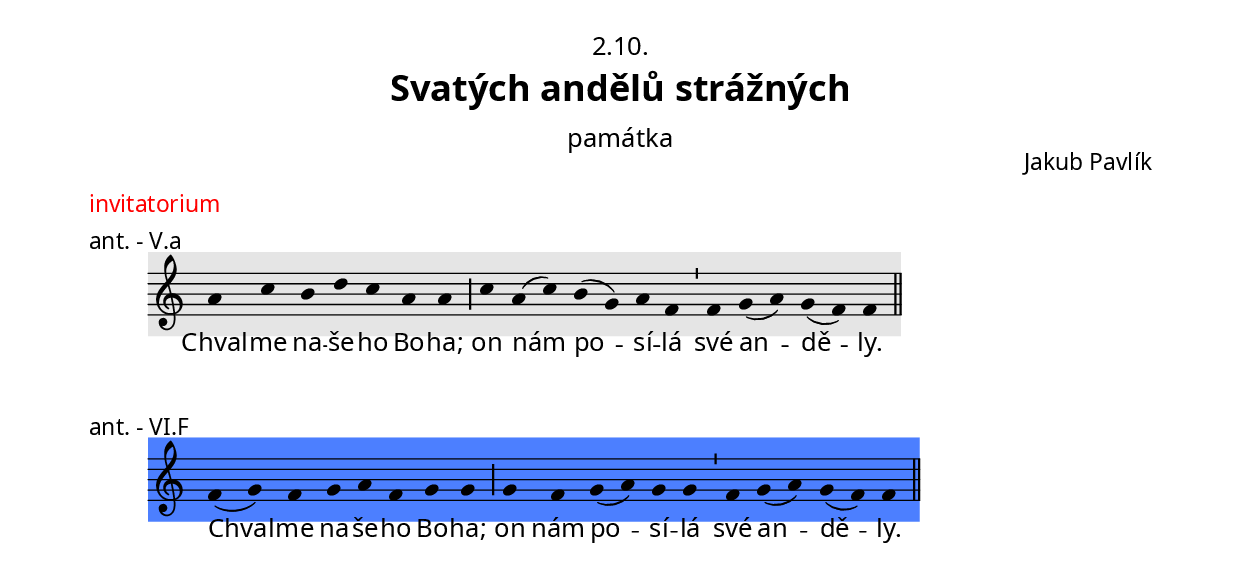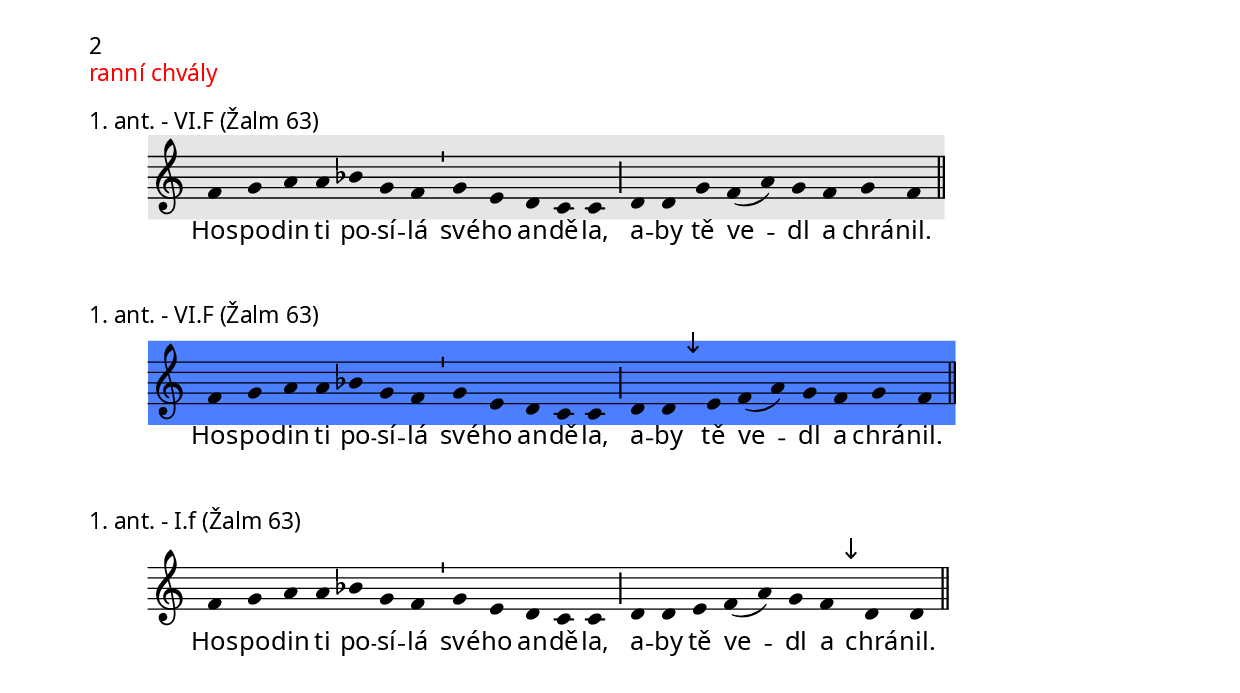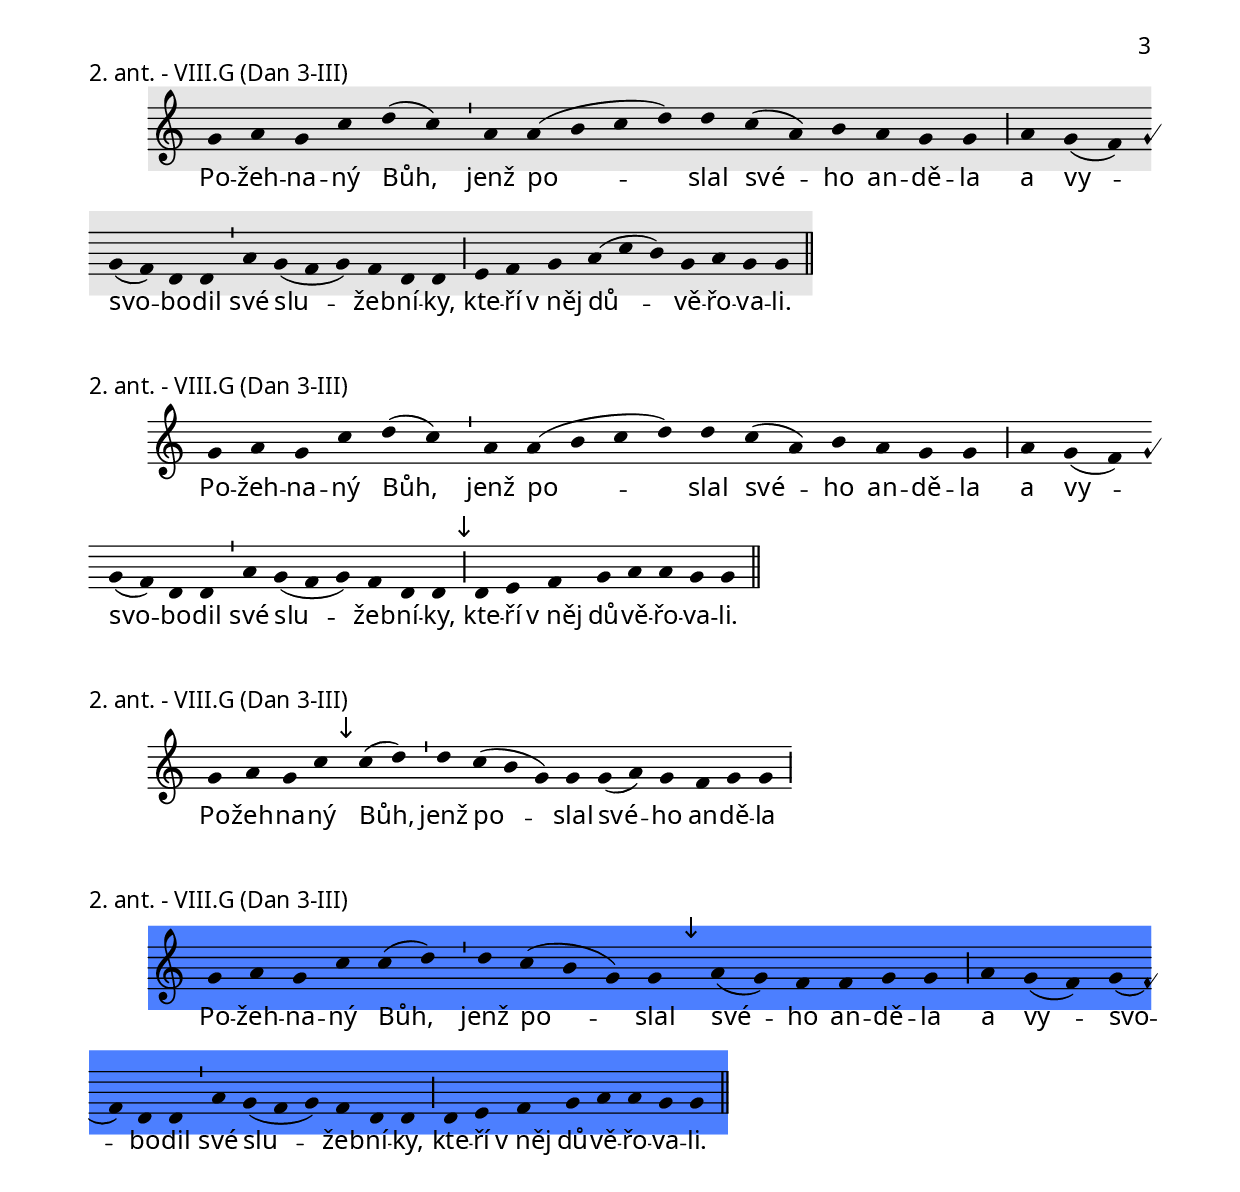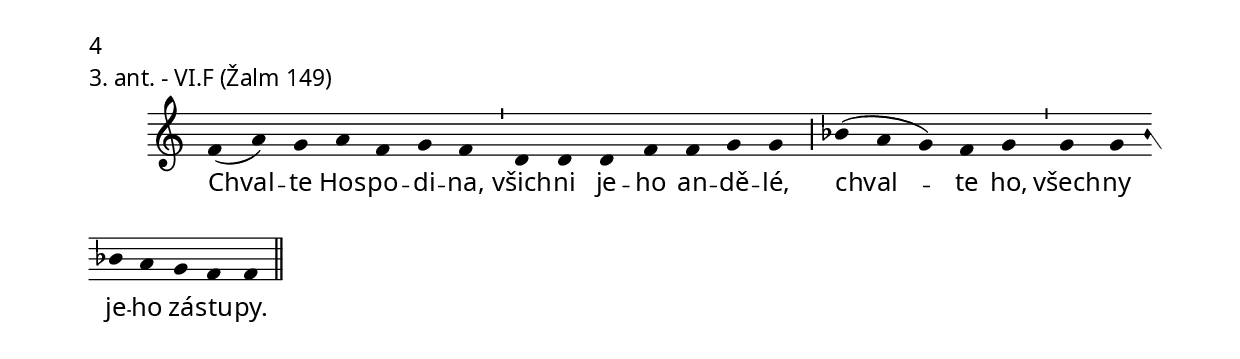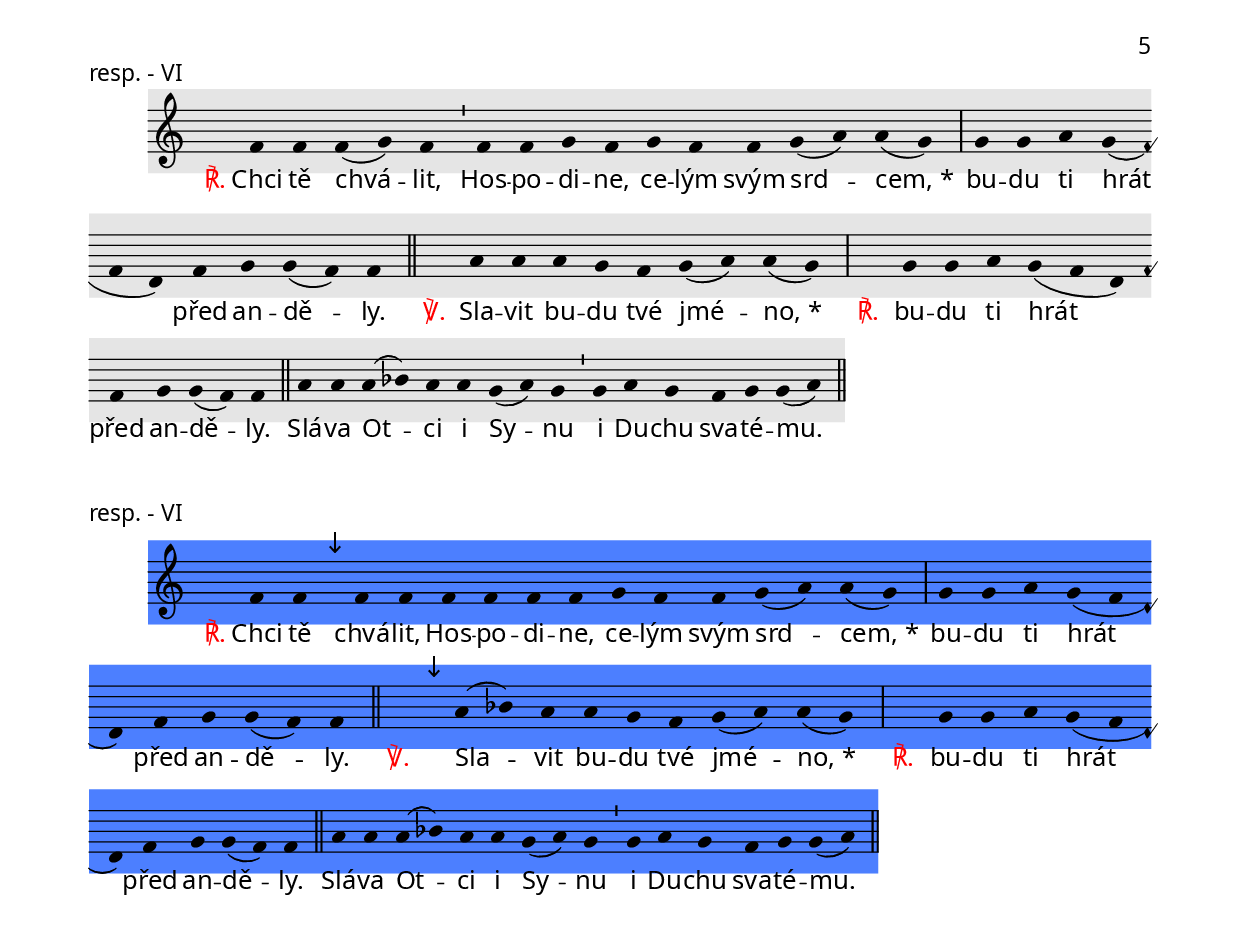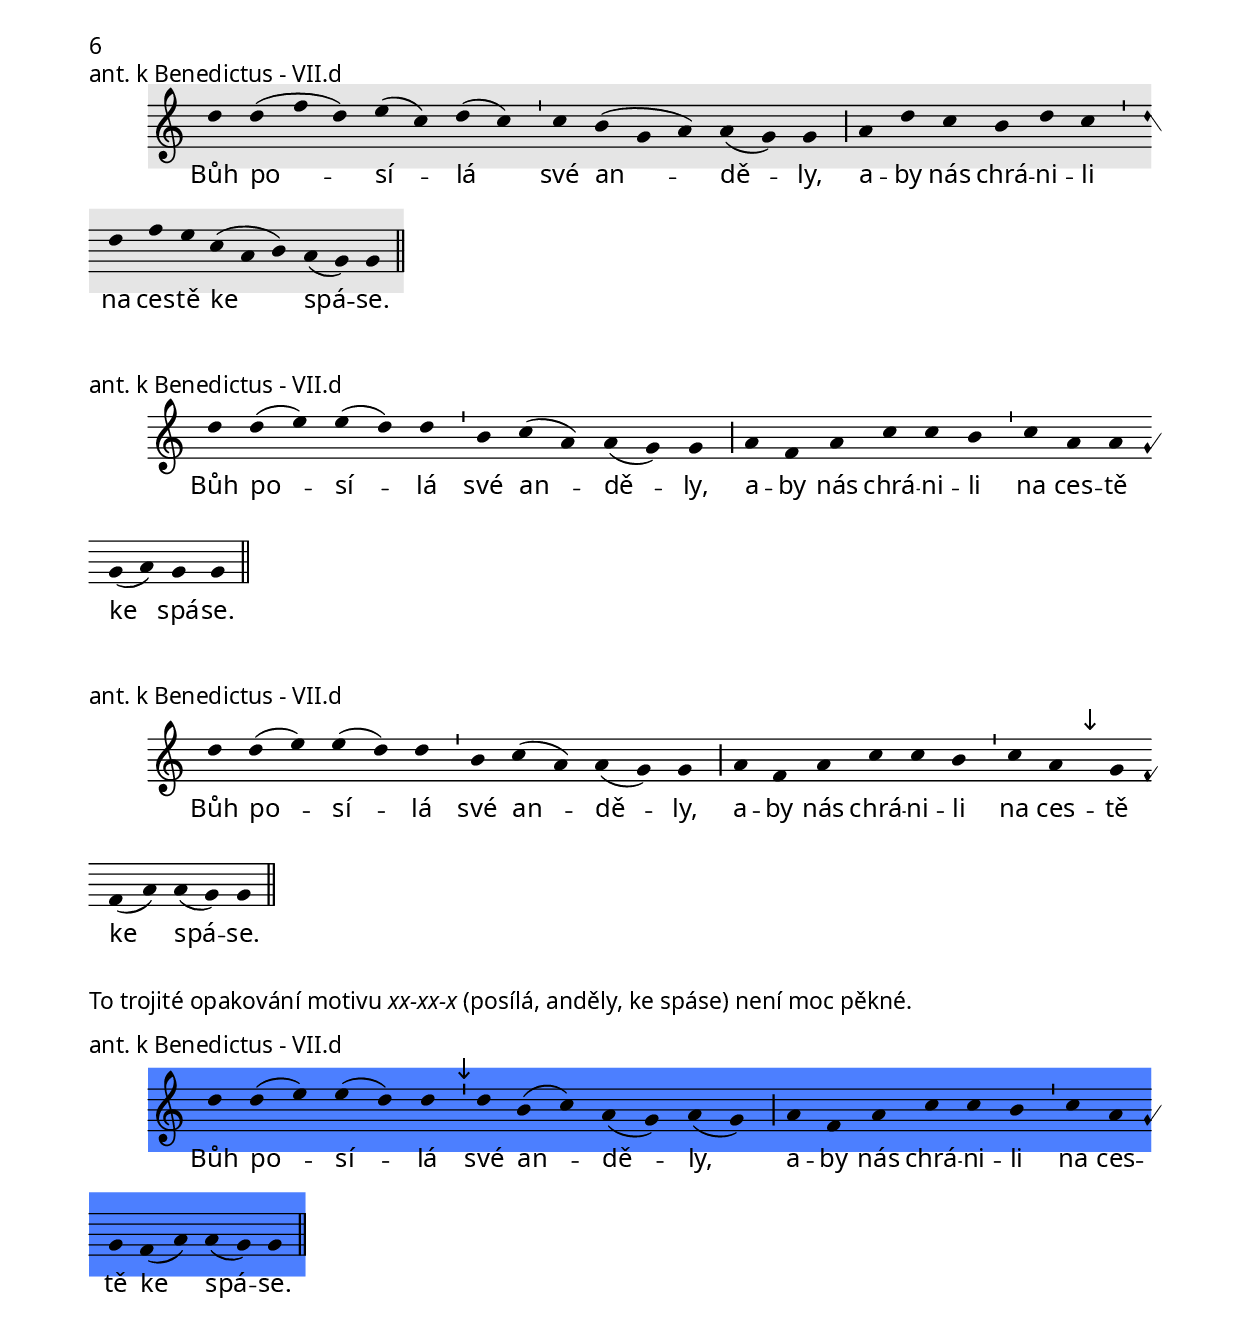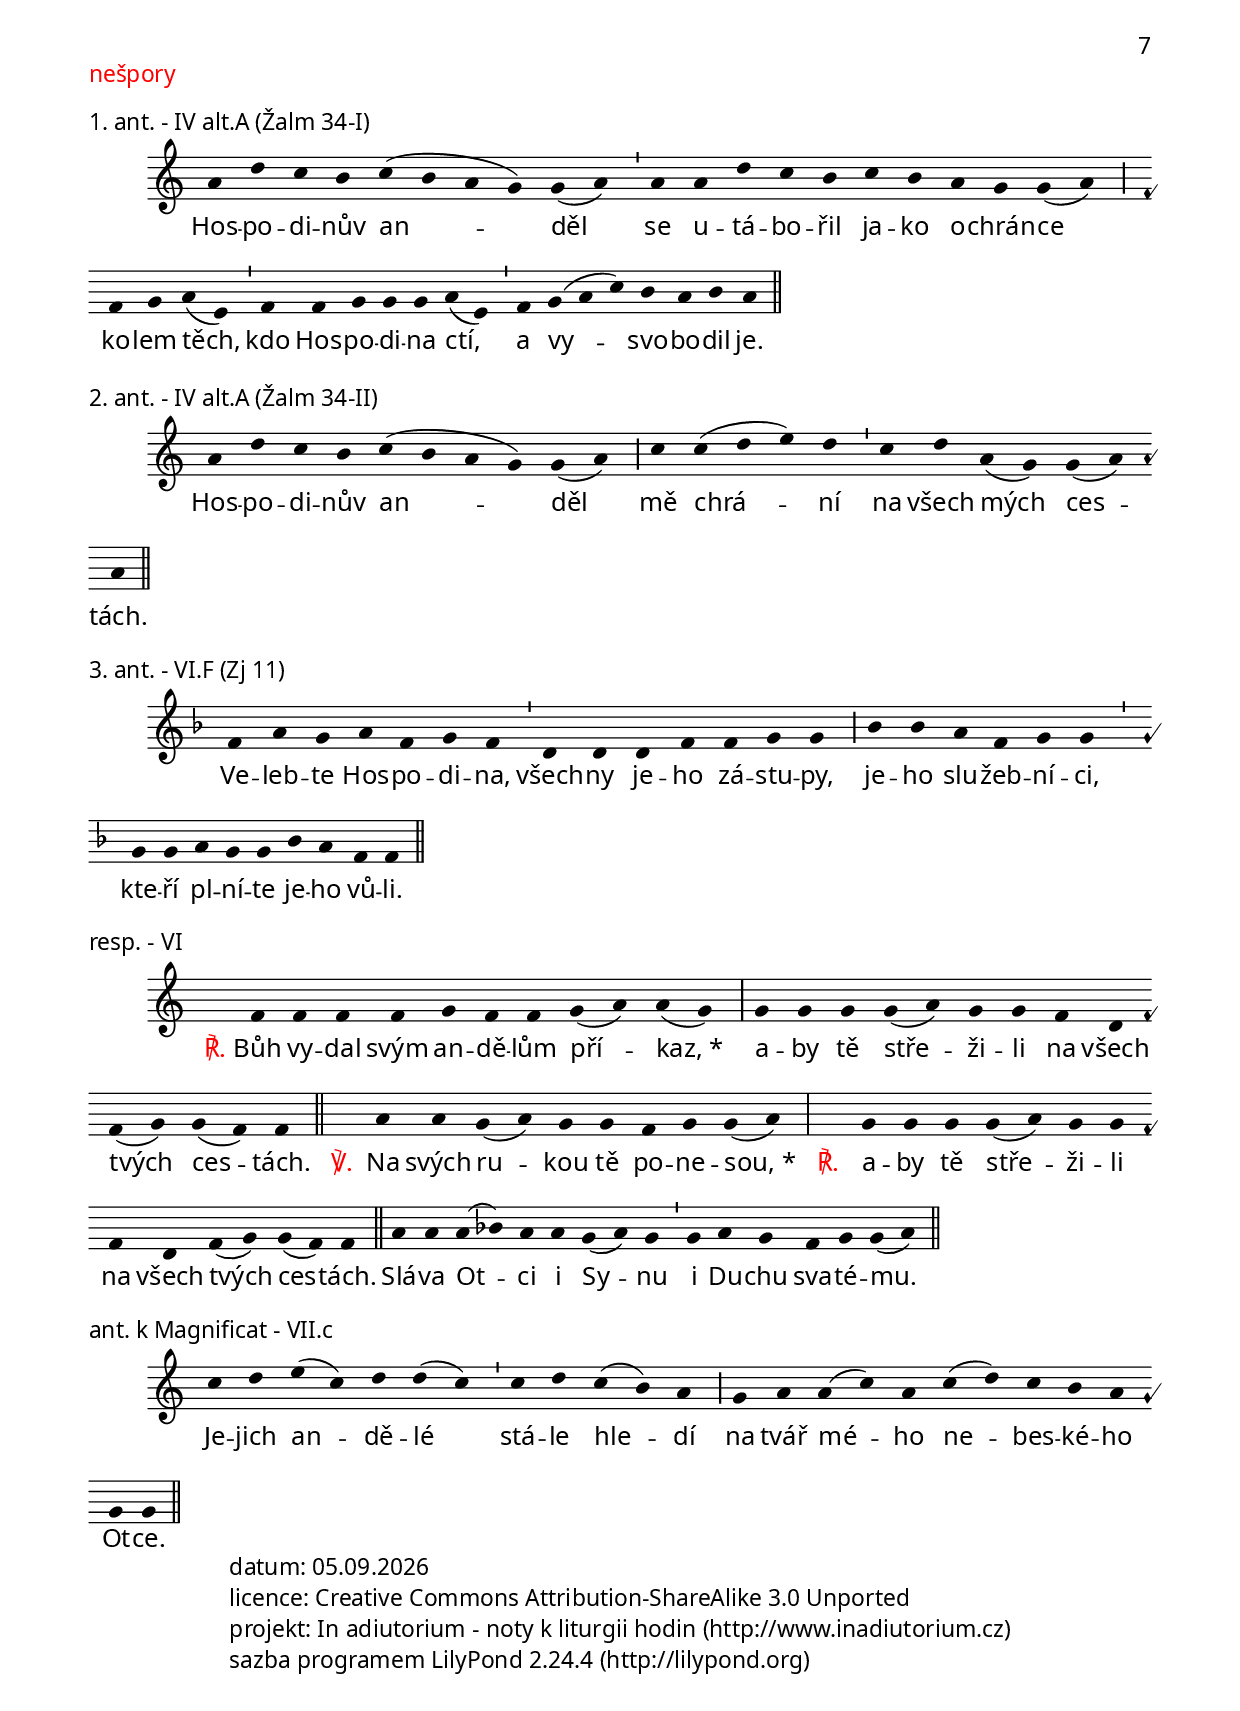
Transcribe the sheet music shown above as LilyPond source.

\version "2.15.40"

\include "../spolecne.ly"
\include "../dilyresponsorii.ly"

\header {
  title = \markup\titleSvatek
            "Svatých andělů strážných"
            památka
            2.10.
  composer = "Jakub Pavlík"
}

\markup {\nadpisHodinka {"invitatorium"}}

\score {
  \relative c'' {
    \zvyraznovacSedy
    \choralniRezim
    a4 c b d c a a \barMaior
    c a( c) b( g) a f \barMin f g( a) g( f) f \barFinalis
  }
  \addlyrics {
    Chval -- me na -- še -- ho Bo -- ha;
    on nám po -- sí -- lá své an -- dě -- ly.
  }
  \header {
    quid = "ant."
    modus = "V"
    differentia = "a"
    psalmus = ""
    placet = "nezpěvná"
    id = "invit"
    piece = \markup {\sestavTitulekBezZalmu}
  }
}

\score {
  \relative c' {
    \zvyraznovacModry
    \choralniRezim
    f4( g) f g a f g g \barMaior
    g f g( a) g g \barMin
    f g( a) g( f) f \barFinalis
  }
  \addlyrics {
    Chval -- me na -- še -- ho Bo -- ha;
    on nám po -- sí -- lá
    své an -- dě -- ly.
  }
  \header {
    quid = "ant."
    modus = "VI"
    differentia = "F"
    psalmus = ""
    fial = "sanktoral/0125obracenipavla.ly#invit?zacatek"
    id = "invit"
    piece = \markup {\sestavTitulekBezZalmu}
  }
}

\pageBreak

\markup {\nadpisHodinka {"ranní chvály"}}

\score {
  \relative c' {
    \zvyraznovacSedy
    \choralniRezim
    f4 g a a bes g f \barMin g e d c c \barMaior
    d d g f( a) g f g f \barFinalis
  }
  \addlyrics {
    Hos -- po -- din ti po -- sí -- lá své -- ho an -- dě -- la,
    a -- by tě ve -- dl a chrá -- nil.
  }
  \header {
    quid = "1. ant."
    modus = "VI"
    differentia = "F"
    psalmus = "Žalm 63"
    id = "rch-a1"
    piece = \markup {\sestavTitulek}
  }
}

\score {
  \relative c' {
    \zvyraznovacModry
    \choralniRezim
    f4 g a a bes g f \barMin g e d c c \barMaior
    d d \mark\sipka e f( a) g f g f \barFinalis
  }
  \addlyrics {
    Hos -- po -- din ti po -- sí -- lá své -- ho an -- dě -- la,
    a -- by tě ve -- dl a chrá -- nil.
  }
  \header {
    quid = "1. ant."
    modus = "VI"
    differentia = "F"
    psalmus = "Žalm 63"
    id = "rch-a1"
    piece = \markup {\sestavTitulek}
  }
}

\score {
  \relative c' {
    \choralniRezim
    f4 g a a bes g f \barMin g e d c c \barMaior
    d d e f( a) g f \mark\sipka d d \barFinalis
  }
  \addlyrics {
    Hos -- po -- din ti po -- sí -- lá své -- ho an -- dě -- la,
    a -- by tě ve -- dl a chrá -- nil.
  }
  \header {
    quid = "1. ant."
    modus = "I"
    differentia = "f"
    psalmus = "Žalm 63"
    id = "rch-a1"
    piece = \markup {\sestavTitulek}
  }
}

\pageBreak

\score {
  \relative c'' {
    \zvyraznovacSedy
    \choralniRezim
    g4 a g c d( c) \barMin
    a a( b c d) d c( a) b a g g \barMaior
    a g( f) g( f) d d \barMin a' g( f g) f d d \barMaior
    e f g a( c b) g a g g \barFinalis
  }
  \addlyrics {
    Po -- žeh -- na -- ný Bůh,
    jenž po -- slal své -- ho an -- dě -- la
    a vy -- svo -- bo -- dil své slu -- žeb -- ní -- ky,
    kte -- ří v_něj dů -- vě -- řo -- va -- li.
  }
  \header {
    quid = "2. ant."
    modus = "VIII"
    differentia = "G"
    psalmus = "Dan 3-III"
    placet = "_kteří_ ať nezačíná na e"
    id = "rch-a2"
    piece = \markup {\sestavTitulek}
  }
}

\score {
  \relative c'' {
    \choralniRezim
    g4 a g c d( c) \barMin
    a a( b c d) d c( a) b a g g \barMaior
    a g( f) g( f) d d \barMin a' g( f g) f d d \barMaior
    \mark\sipka d e f g a a g g \barFinalis
  }
  \addlyrics {
    Po -- žeh -- na -- ný Bůh,
    jenž po -- slal své -- ho an -- dě -- la
    a vy -- svo -- bo -- dil své slu -- žeb -- ní -- ky,
    kte -- ří v_něj dů -- vě -- řo -- va -- li.
  }
  \header {
    quid = "2. ant."
    modus = "VIII"
    differentia = "G"
    psalmus = "Dan 3-III"
    id = "rch-a2"
    piece = \markup {\sestavTitulek}
  }
}

\score {
  \relative c'' {
    \choralniRezim
    g4 a g c \mark\sipka c( d) \barMin
    d c( b g) g g( a) g f g g \barMaior
  }
  \addlyrics {
    Po -- žeh -- na -- ný Bůh,
    jenž po -- slal své -- ho an -- dě -- la
    a vy -- svo -- bo -- dil své slu -- žeb -- ní -- ky,
    kte -- ří v_něj dů -- vě -- řo -- va -- li.
  }
  \header {
    quid = "2. ant."
    modus = "VIII"
    differentia = "G"
    psalmus = "Dan 3-III"
    id = "rch-a2"
    piece = \markup {\sestavTitulek}
  }
}

\score {
  \relative c'' {
    \zvyraznovacModry
    \choralniRezim
    g4 a g c c( d) \barMin
    d c( b g) g \mark\sipka a( g) f f g g \barMaior
    a g( f) g( f) d d \barMin a' g( f g) f d d \barMaior
    d e f g a a g g \barFinalis
  }
  \addlyrics {
    Po -- žeh -- na -- ný Bůh,
    jenž po -- slal své -- ho an -- dě -- la
    a vy -- svo -- bo -- dil své slu -- žeb -- ní -- ky,
    kte -- ří v_něj dů -- vě -- řo -- va -- li.
  }
  \header {
    quid = "2. ant."
    modus = "VIII"
    differentia = "G"
    psalmus = "Dan 3-III"
    id = "rch-a2"
    piece = \markup {\sestavTitulek}
  }
}

\pageBreak

\score {
  \relative c' {
    \choralniRezim
    f4( a) g a f g f \barMin
    d d d f f g g \barMaior
    bes( a g) f g \barMin
    g g bes a g f f \barFinalis
  }
  \addlyrics {
    Chval -- te Hos -- po -- di -- na,
    všich -- ni je -- ho an -- dě -- lé,
    chval -- te ho,
    všech -- ny je -- ho zá -- stu -- py.
  }
  \header {
    quid = "3. ant."
    modus = "VI"
    differentia = "F"
    psalmus = "Žalm 149"
    id = "rch-a3"
    piece = \markup {\sestavTitulek}
  }
}

\pageBreak

\score {
  \relative c' {
    \zvyraznovacSedy
    \choralniRezim

    % R
    \neviditelna f
    f4 f f( g) f \barMin f f g f g f f g( a) a( g) \barMax
    g g a g( f d) f g g( f) f \barFinalis
    % V
    \neviditelna a
    a4 a a g f g( a) a( g) \barMax
    % R
    \neviditelna a
    g g a g( f d) f g g( f) f \barFinalis
    % Slava
    \respVIdoxologie \barFinalis
  }
  \addlyrics {
    \Response Chci tě chvá -- lit, Hos -- po -- di -- ne,
    ce -- lým svým srd -- cem,_*
    bu -- du ti hrát před an -- dě -- ly.
    \Verse Sla -- vit bu -- du tvé jmé -- no,_*
    \Response bu -- du ti hrát před an -- dě -- ly.
    \textRespDoxologie
  }
  \header {
    quid = "resp."
    modus = "VI"
    placet = "zjednodušit první část repetendy"
    id = "rch-r"
    piece = \markup {\sestavTitulekResp}
  }
}

\score {
  \relative c' {
    \zvyraznovacModry
    \choralniRezim

    % R
    \neviditelna f
    f4 f \mark\sipka f f f f f f g f f g( a) a( g) \barMax
    g g a g( f d) f g g( f) f \barFinalis
    % V
    \neviditelna a
    \mark\sipka a4( bes) a a g f g( a) a( g) \barMax
    % R
    \neviditelna a
    g g a g( f d) f g g( f) f \barFinalis
    % Slava
    \respVIdoxologie \barFinalis
  }
  \addlyrics {
    \Response Chci tě chvá -- lit, Hos -- po -- di -- ne,
    ce -- lým svým srd -- cem,_*
    bu -- du ti hrát před an -- dě -- ly.
    \Verse Sla -- vit bu -- du tvé jmé -- no,_*
    \Response bu -- du ti hrát před an -- dě -- ly.
    \textRespDoxologie
  }
  \header {
    quid = "resp."
    modus = "VI"
    id = "rch-r"
    piece = \markup {\sestavTitulekResp}
  }
}

\pageBreak

\score {
  \relative c'' {
    \zvyraznovacSedy
    \choralniRezim
    d4 d( f d) e( c) d( c) \barMin c b( g a) a( g) g \barMaior
    a d c b d c \barMin d f e c( a b) a( g) g \barFinalis
  }
  \addlyrics {
    Bůh po -- sí -- lá své an -- dě -- ly,
    a -- by nás chrá -- ni -- li na ces -- tě ke spá -- se.
  }
  \header {
    quid = "ant. k Benedictus"
    modus = "VII"
    differentia = "d"
    psalmus = ""
    id = "rch-aben"
    piece = \markup {\sestavTitulekBezZalmu}
  }
}

\score {
  \relative c'' {
    \choralniRezim
    d4 d( e) e( d) d \barMin
    b c( a) a( g) g \barMaior
    a f a c c b \barMin
    c a a g( a) g g \barFinalis
  }
  \addlyrics {
    Bůh po -- sí -- lá
    své an -- dě -- ly,
    a -- by nás chrá -- ni -- li
    na ces -- tě ke spá -- se.
  }
  \header {
    quid = "ant. k Benedictus"
    modus = "VII"
    differentia = "d"
    psalmus = ""
    id = "rch-aben"
    piece = \markup {\sestavTitulekBezZalmu}
  }
}

\score {
  \relative c'' {
    \choralniRezim
    d4 d( e) e( d) d \barMin
    b c( a) a( g) g \barMaior
    a f a c c b \barMin
    c a \mark\sipka g f( a) a( g) g \barFinalis
  }
  \addlyrics {
    Bůh po -- sí -- lá
    své an -- dě -- ly,
    a -- by nás chrá -- ni -- li
    na ces -- tě ke spá -- se.
  }
  \header {
    quid = "ant. k Benedictus"
    modus = "VII"
    differentia = "d"
    psalmus = ""
    id = "rch-aben"
    piece = \markup {\sestavTitulekBezZalmu}
  }
}

\markup\justify{
  To trojité opakování motivu \italic{xx-xx-x} (posílá, anděly, ke spáse)
  není moc pěkné.
}

\score {
  \relative c'' {
    \zvyraznovacModry
    \choralniRezim
    d4 d( e) e( d) d \barMin
    \mark\sipka d b( c) a( g) a( g) \barMaior
    a f a c c b \barMin
    c a g f( a) a( g) g \barFinalis
  }
  \addlyrics {
    Bůh po -- sí -- lá
    své an -- dě -- ly,
    a -- by nás chrá -- ni -- li
    na ces -- tě ke spá -- se.
  }
  \header {
    quid = "ant. k Benedictus"
    modus = "VII"
    differentia = "d"
    psalmus = ""
    id = "rch-aben"
    piece = \markup {\sestavTitulekBezZalmu}
  }
}

\pageBreak

\markup {\nadpisHodinka {"nešpory"}}

\score {
  \relative c'' {
    \choralniRezim
    a4 d c b c( b a g) g( a) \barMin
    a a d c b c b a g g( a) \barMaior
    f g a( e) \barMin f f g g g a( e) \barMin
    f g( a c) b a b a \barFinalis
  }
  \addlyrics {
    Hos -- po -- di -- nův an -- děl
    se u -- tá -- bo -- řil ja -- ko o -- chrán -- ce
    ko -- lem těch, kdo Hos -- po -- di -- na ctí,
    a vy -- svo -- bo -- dil je.
  }
  \header {
    quid = "1. ant."
    modus = "IV alt"
    differentia = "A"
    psalmus = "Žalm 34-I"
    id = "ne-a1"
    piece = \markup {\sestavTitulek}
  }
}

\score {
  \relative c'' {
    \choralniRezim
    a4 d c b c( b a g) g( a) \barMaior
    c c( d e) d \barMin
    c d a( g) g( a) a \barFinalis
  }
  \addlyrics {
    Hos -- po -- di -- nův an -- děl
    mě chrá -- ní
    na všech mých ces -- tách.
  }
  \header {
    quid = "2. ant."
    modus = "IV alt"
    differentia = "A"
    psalmus = "Žalm 34-II"
    placet = "doslovná citace výrazného motivu předchozí antifony je nepěkná"
    id = "ne-a2"
    piece = \markup {\sestavTitulek}
  }
}

\score {
  \relative c' {
    \choralniRezim
    \key f \major
    f4 a g a f g f \barMin
    d d d f f g g \barMaior
    bes bes a f g g \barMin
    g g a g g bes a f f \barFinalis
  }
  \addlyrics {
    Ve -- leb -- te Hos -- po -- di -- na,
    všech -- ny je -- ho zá -- stu -- py,
    je -- ho slu -- žeb -- ní -- ci,
    kte -- ří pl -- ní -- te je -- ho vů -- li.
  }
  \header {
    quid = "3. ant."
    modus = "VI"
    differentia = "F"
    psalmus = "Zj 11"
    id = "ne-a3"
    fons = "melodie: podle zde, r.ch., 3. ant."
    piece = \markup {\sestavTitulek}
  }
}

\score {
  \relative c' {
    \choralniRezim

    % R
    \neviditelna f
    f4 f f f g f f g( a) a( g) \barMax
    g g g g( a) g g f d f( g) g( f) f \barFinalis
    % V
    \neviditelna a
    a4 a g( a) g g f g g( a) \barMax
    % R
    \neviditelna a
    g g g g( a) g g f d f( g) g( f) f \barFinalis
    % Slava
    \respVIdoxologie \barFinalis
  }
  \addlyrics {
    \Response Bůh vy -- dal svým an -- dě -- lům pří -- kaz,_*
    a -- by tě stře -- ži -- li na všech tvých ces -- tách.
    \Verse Na svých ru -- kou tě po -- ne -- sou,_*
    \Response a -- by tě stře -- ži -- li na všech tvých ces -- tách.
    \textRespDoxologie
  }
  \header {
    quid = "resp."
    modus = "VI"
    id = "ne-r"
    piece = \markup {\sestavTitulekResp}
  }
}

\score {
  \relative c'' {
    \choralniRezim
    c4 d e( c) d d( c) \barMin c d c( b) a \barMaior
    g a a( c) a c( d) c b a g g \barFinalis
  }
  \addlyrics {
    Je -- jich an -- dě -- lé stá -- le hle -- dí
    na tvář mé -- ho ne -- bes -- ké -- ho Ot -- ce.
  }
  \header {
    quid = "ant. k Magnificat"
    modus = "VII"
    differentia = "c"
    psalmus = ""
    placet = "druhá půle, konkrétně _nebeského Otce_, se mi nelíbí rytmicky"
    id = "ne-amag"
    piece = \markup {\sestavTitulekBezZalmu}
  }
}
